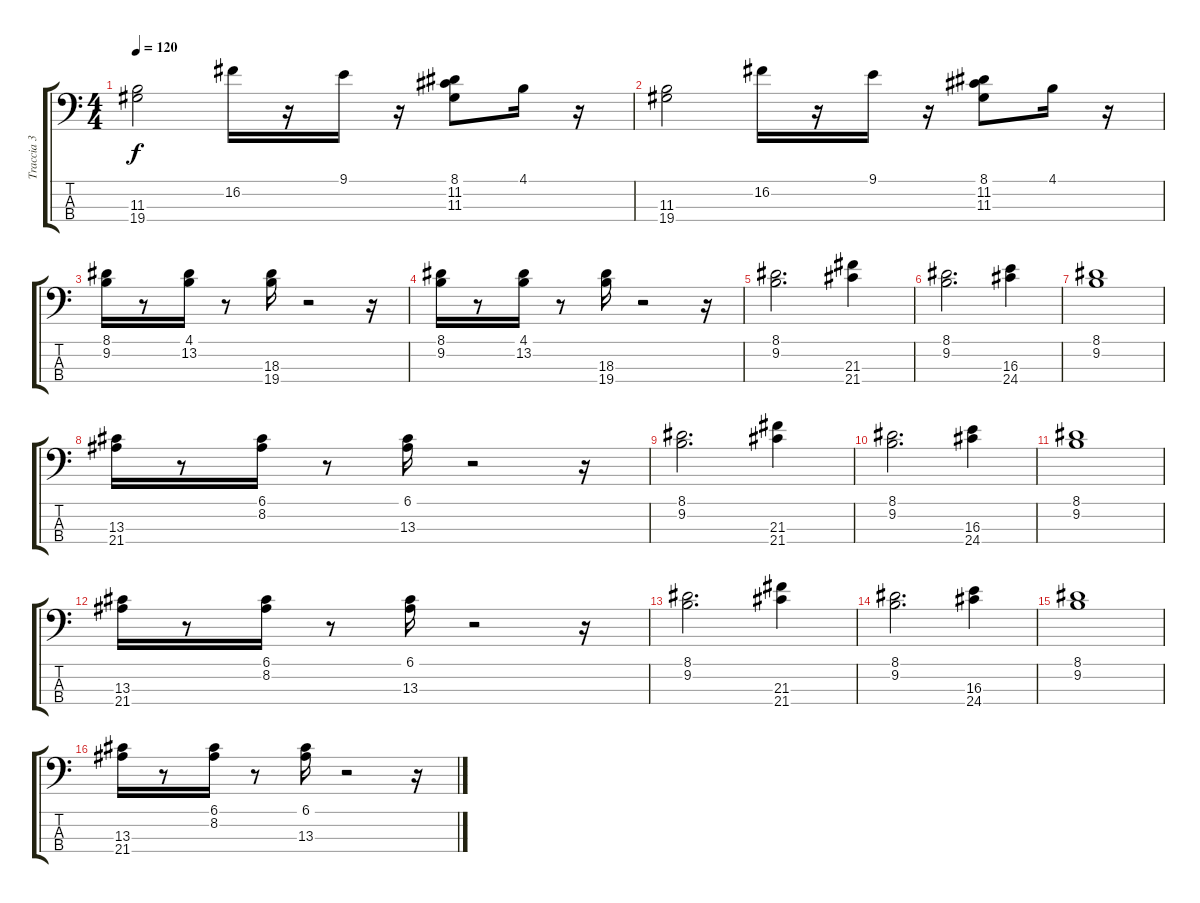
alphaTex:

\track ("Traccia 3" "Traccia 3") {instrument acousticguitarsteel}
\staff {score tabs}
\tuning (G2 D2 A1 E1) {hide}
\ts (4 4)
\tempo 120
\clef f4
\ks c
(11.3 19.4).2{dy f} 16.2.16 r.16 9.1.16 r.16 (8.1 11.2 11.3).8 4.1.16 r.16 |
(11.3 19.4).2 16.2.16 r.16 9.1.16 r.16 (8.1 11.2 11.3).8 4.1.16 r.16 |
(8.1 9.2).16 r.8 (4.1 13.2).16 r.8 (18.3 19.4).16 r.2 r.16 |
(8.1 9.2).16 r.8 (4.1 13.2).16 r.8 (18.3 19.4).16 r.2 r.16 |
(8.1 9.2).2{d} (21.3 21.4).4 |
(8.1 9.2).2{d} (16.3 24.4).4 |
(8.1 9.2).1 |
(13.3 21.4).16 r.8 (6.1 8.2).16 r.8 (6.1 13.3).16 r.2 r.16 |
(8.1 9.2).2{d} (21.3 21.4).4 |
(8.1 9.2).2{d} (16.3 24.4).4 |
(8.1 9.2).1 |
(13.3 21.4).16 r.8 (6.1 8.2).16 r.8 (6.1 13.3).16 r.2 r.16 |
(8.1 9.2).2{d} (21.3 21.4).4 |
(8.1 9.2).2{d} (16.3 24.4).4 |
(8.1 9.2).1 |
(13.3 21.4).16 r.8 (6.1 8.2).16 r.8 (6.1 13.3).16 r.2 r.16
